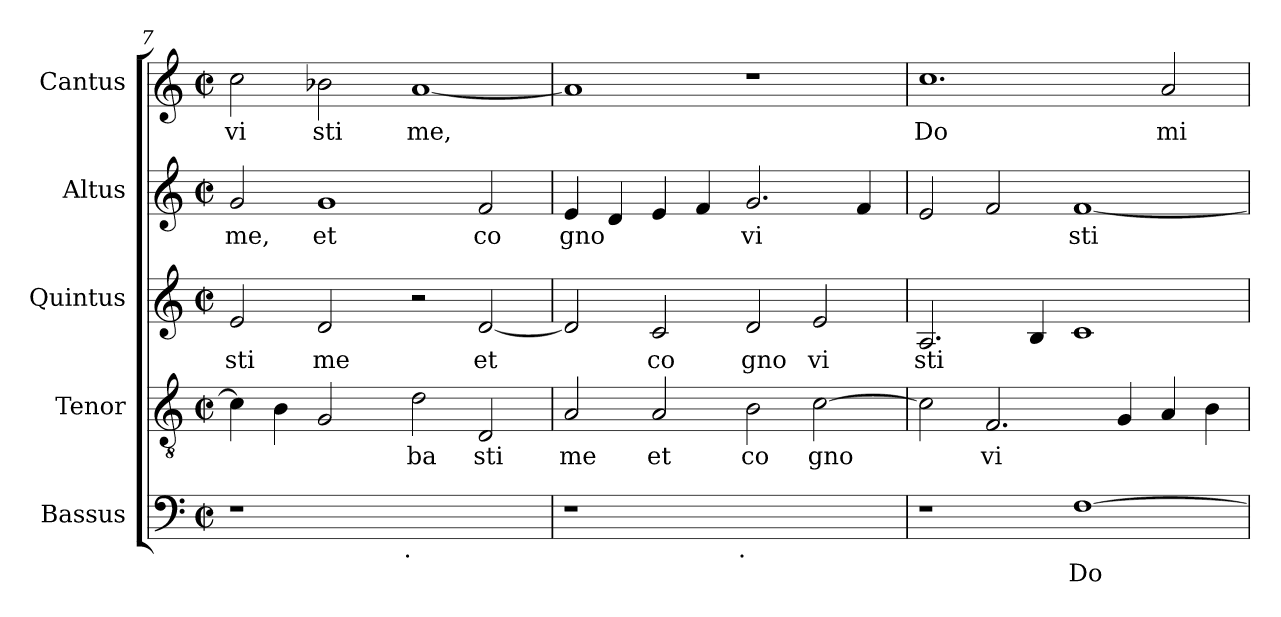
**kern	**text	**kern	**text	**kern	**text	**kern	**text	**kern	**text
*part5	*part5	*part4	*part4	*part3	*part3	*part2	*part2	*part1	*part1
*staff5	*staff5	*staff4	*staff4	*staff3	*staff3	*staff2	*staff2	*staff1	*staff1
*I"Bassus	*	*I"Tenor	*	*I"Quintus	*	*I"Altus	*	*I"Cantus	*
*clefF4	*	*clefGv2	*	*clefG2	*	*clefG2	*	*clefG2	*
*k[]	*	*k[]	*	*k[]	*	*k[]	*	*k[]	*
*C:	*	*C:	*	*C:	*	*C:	*	*C:	*
*M2/2	*	*M2/2	*	*M2/2	*	*M2/2	*	*M2/2	*
*met(c|)	*	*met(c|)	*	*met(c|)	*	*met(c|)	*	*met(c|)	*
=7	=7	=7	=7	=7	=7	=7	=7	=7	=7
!	!	!	!LO:LY:b:cj	!	!LO:LY:b:cj	!	!LO:LY:b:cj	!	!LO:LY:b:cj
*^	*	*	*	*	*	*	*	*	*
1r	2ryy	.	4c\]	.	2e/	sti	2g/	me,	2cc\	vi
!	!	!	!	!LO:LY:b:cj	!	!	!	!	!	!
.	.	.	4B\	.	.	.	.	.	.	.
!	!	!	!	!LO:LY:b:cj	!	!LO:LY:b:cj	!	!LO:LY:b:cj	!	!LO:LY:b:cj
.	4ryy	.	2G/	.	2d/	me	1g	et	2b-X\	sti
.	8...ryy	.	.	.	.	.	.	.	.	.
!	!LO:TX:b:t=.	!	!	!	!	!	!	!	!	!
.	1ryy	.	.	.	.	.	.	.	.	.
!	!	!	!	!LO:LY:b:cj	!	!	!	!	!	!LO:LY:b:cj
1ryy	.	.	2d\	ba	2r	.	.	.	[<1a	me,
!	!	!	!	!LO:LY:b:cj	!	!LO:LY:b:cj	!	!LO:LY:b:cj	!	!
.	.	.	2D/	sti	[<2d/	et	2f/	co	.	.
.	64ryy	.	.	.	.	.	.	.	.	.
=8	=8	=8	=8	=8	=8	=8	=8	=8	=8	=8
!	!	!	!	!LO:LY:b:cj	!	!LO:LY:b:cj	!	!LO:LY:b:cj	!	!LO:LY:b:cj
1r	2ryy	.	2A/	me	2d/]	.	4e/	gno	1a]	.
!	!	!	!	!	!	!	!	!LO:LY:b:cj	!	!
.	.	.	.	.	.	.	4d/	.	.	.
!	!	!	!	!LO:LY:b:cj	!	!LO:LY:b:cj	!	!LO:LY:b:cj	!	!
.	4ryy	.	2A/	et	2c/	co	4e/	.	.	.
!	!	!	!	!	!	!	!	!LO:LY:b:cj	!	!
.	8...ryy	.	.	.	.	.	4f/	.	.	.
!	!LO:TX:b:t=.	!	!	!	!	!	!	!	!	!
.	1ryy	.	.	.	.	.	.	.	.	.
!	!	!	!	!LO:LY:b:cj	!	!LO:LY:b:cj	!	!LO:LY:b:cj	!	!
1ryy	.	.	2B\	co	2d/	gno	2.g/	vi	1r	.
!	!	!	!	!LO:LY:b:cj	!	!LO:LY:b:cj	!	!	!	!
.	.	.	[>2c\	gno	2e/	vi	.	.	.	.
!	!	!	!	!	!	!	!	!LO:LY:b:cj	!	!
.	.	.	.	.	.	.	4f/	.	.	.
.	64ryy	.	.	.	.	.	.	.	.	.
=9	=9	=9	=9	=9	=9	=9	=9	=9	=9	=9
!	!	!	!	!LO:LY:b:cj	!	!LO:LY:b:cj	!	!LO:LY:b:cj	!	!LO:LY:b:cj
*v	*v	*	*	*	*	*	*	*	*	*
1r	.	2c\]	.	2.A/	sti	2e/	.	1.cc	Do
!	!	!	!LO:LY:b:cj	!	!	!	!LO:LY:b:cj	!	!
.	.	2.F/	vi	.	.	2f/	.	.	.
!	!	!	!	!	!LO:LY:b:cj	!	!	!	!
.	.	.	.	4B/	.	.	.	.	.
!	!LO:LY:b:cj	!	!	!	!LO:LY:b:cj	!	!LO:LY:b:cj	!	!
[>1F	Do-	.	.	1c	.	[<1f	sti	.	.
!	!	!	!LO:LY:b:cj	!	!	!	!	!	!
.	.	4G/	.	.	.	.	.	.	.
!	!	!	!LO:LY:b:cj	!	!	!	!	!	!LO:LY:b:cj
.	.	4A/	.	.	.	.	.	2a/	mi
!	!	!	!LO:LY:b:cj	!	!	!	!	!	!
.	.	4B\	.	.	.	.	.	.	.
=	=	=	=	=	=	=	=	=	=
*-	*-	*-	*-	*-	*-	*-	*-	*-	*-
